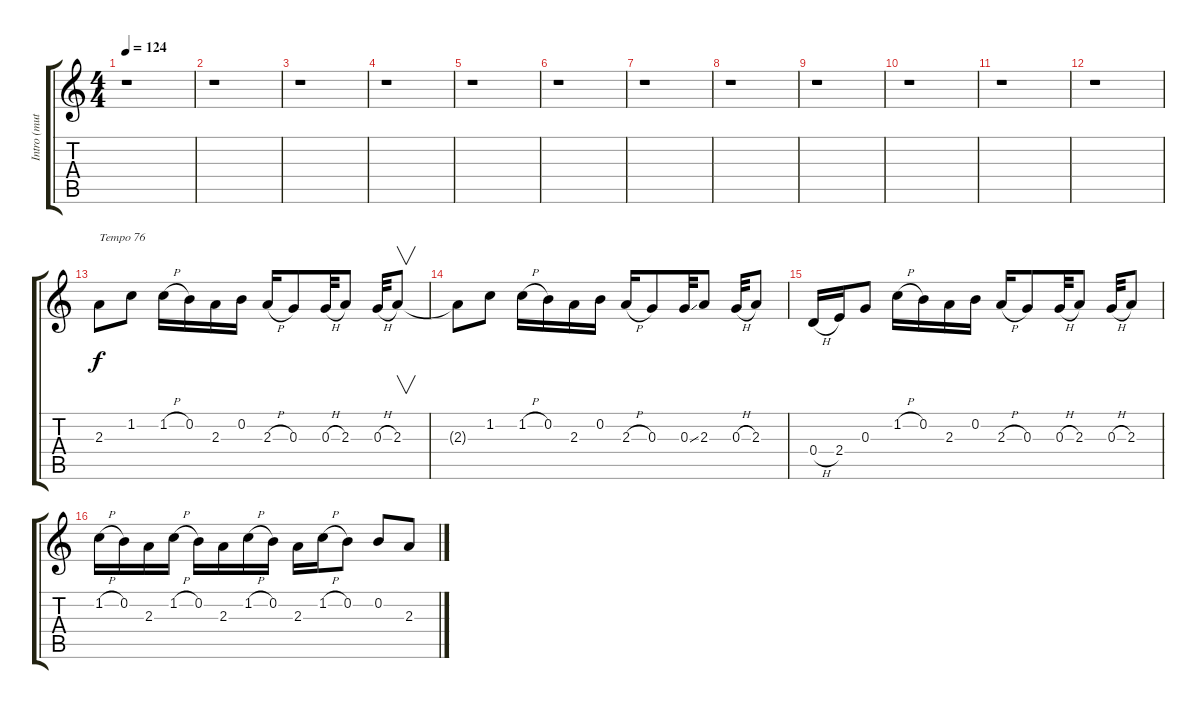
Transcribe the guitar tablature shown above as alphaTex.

\track ("Intro (muted)" "Intro (mut") {instrument electricguitarmuted}
\staff {score tabs}
\tuning (E4 B3 G3 D3 A2 E2) {hide}
\ts (4 4)
\tempo 124
\clef g2
\ks c
r.1{dy f} |
r.1 |
r.1 |
r.1 |
r.1 |
r.1 |
r.1 |
r.1 |
r.1 |
r.1 |
r.1 |
r.1 |
2.3.8{txt "Tempo 76"} 1.2.8 1.2{h}.16 0.2.16 2.3.16 0.2.16 2.3{h}.16 0.3.8 0.3{h}.32 2.3.8 0.3{h}.32 2.3.8{v} |
2.3{t}.8 1.2.8 1.2{h}.16 0.2.16 2.3.16 0.2.16 2.3{h}.16 0.3.8 0.3{ss}.32 2.3.8 0.3{h}.32 2.3.8 |
0.4{h}.16 2.4.16 0.3.8 1.2{h}.16 0.2.16 2.3.16 0.2.16 2.3{h}.16 0.3.8 0.3{h}.32 2.3.8 0.3{h}.32 2.3.8 |
1.2{h}.16 0.2.16 2.3.16 1.2{h}.16 0.2.16 2.3.16 1.2{h}.16 0.2.16 2.3.16 1.2{h}.16 0.2.8 0.2.8 2.3{ss}.8
